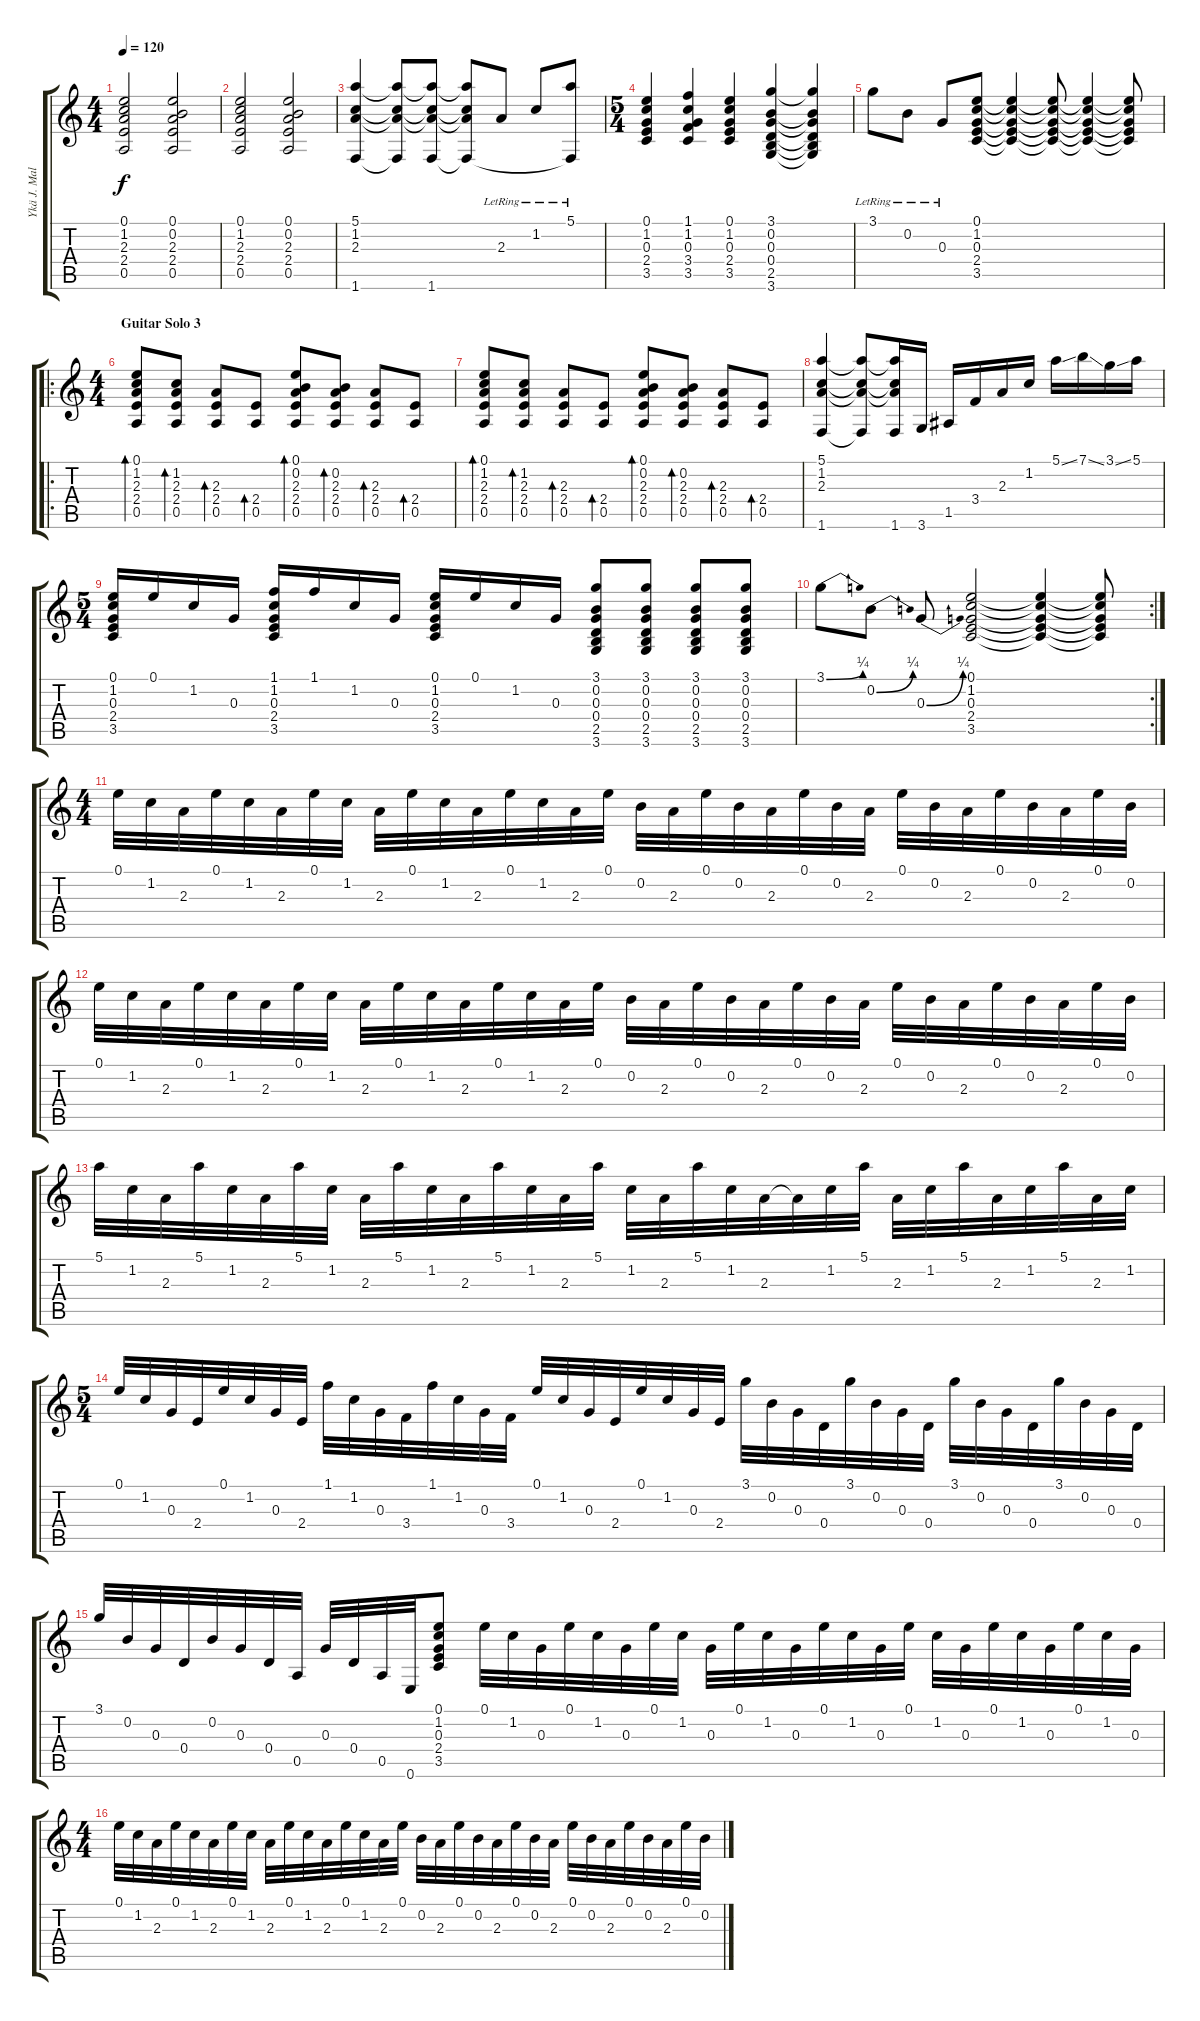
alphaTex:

\track ("Ykä J. Malmivaara" "Ykä J. Mal") {instrument acousticguitarnylon}
\staff {score tabs}
\tuning (E4 B3 G3 D3 A2 E2) {hide}
\ts (4 4)
\tempo 120
\clef g2
\ks c
(0.1 1.2 2.3 2.4 0.5).2{dy f} (0.1 0.2 2.3 2.4 0.5).2 |
(0.1 1.2 2.3 2.4 0.5).2 (0.1 0.2 2.3 2.4 0.5).2 |
(5.1 1.2 2.3 1.6).4 (5.1{t} 1.2{t} 2.3{t} 1.6{t}).8 (5.1{t} 1.2{t} 2.3{t} 1.6).8 (5.1{t} 1.2{t} 2.3{t} 1.6{t}).8 2.3{lr}.8 1.2{lr}.8 (5.1{lr} 1.6{t}).8 |
\ts (5 4)
(0.1 1.2 0.3 2.4 3.5).4 (1.1 1.2 0.3 3.4 3.5).4 (0.1 1.2 0.3 2.4 3.5).4 (3.1 0.2 0.3 0.4 2.5 3.6).4 (3.1{t} 0.2{t} 0.3{t} 0.4{t} 2.5{t} 3.6{t}).4 |
3.1{lr}.8 0.2{lr}.8 0.3{lr}.8 (0.1 1.2 0.3 2.4 3.5).8 (0.1{t} 1.2{t} 0.3{t} 2.4{t} 3.5{t}).4 (0.1{t} 1.2{t} 0.3{t} 2.4{t} 3.5{t}).8 (0.1{t} 1.2{t} 0.3{t} 2.4{t} 3.5{t}).4 (0.1{t} 1.2{t} 0.3{t} 2.4{t} 3.5{t}).8 |
\ro
\ts (4 4)
\section ("" "Guitar Solo 3")
(0.1 1.2 2.3 2.4 0.5).8{bd 60} (1.2 2.3 2.4 0.5).8{bd 60} (2.3 2.4 0.5).8{bd 60} (2.4 0.5).8{bd 60} (0.1 0.2 2.3 2.4 0.5).8{bd 60} (0.2 2.3 2.4 0.5).8{bd 60} (2.3 2.4 0.5).8{bd 60} (2.4 0.5).8{bd 60} |
(0.1 1.2 2.3 2.4 0.5).8{bd 60} (1.2 2.3 2.4 0.5).8{bd 60} (2.3 2.4 0.5).8{bd 60} (2.4 0.5).8{bd 60} (0.1 0.2 2.3 2.4 0.5).8{bd 60} (0.2 2.3 2.4 0.5).8{bd 60} (2.3 2.4 0.5).8{bd 60} (2.4 0.5).8{bd 60} |
(5.1 1.2 2.3 1.6).4 (5.1{t} 1.2{t} 2.3{t} 1.6{t}).8 (5.1{t} 1.2{t} 2.3{t} 1.6).16 3.6.16 1.5.16 3.4.16 2.3.16 1.2.16 5.1{ss}.16 7.1{ss}.16 3.1{ss}.16 5.1.16 |
\ts (5 4)
(0.1 1.2 0.3 2.4 3.5).16 0.1.16 1.2.16 0.3.16 (1.1 1.2 0.3 2.4 3.5).16 1.1.16 1.2.16 0.3.16 (0.1 1.2 0.3 2.4 3.5).16 0.1.16 1.2.16 0.3.16 (3.1 0.2 0.3 0.4 2.5 3.6).8 (3.1 0.2 0.3 0.4 2.5 3.6).8 (3.1 0.2 0.3 0.4 2.5 3.6).8 (3.1 0.2 0.3 0.4 2.5 3.6).8 |
\rc 2
3.1{be (bend 0 0 60 1)}.8 0.2{be (bend 0 0 60 1)}.8 0.3{be (bend 0 0 60 1)}.8 (0.1 1.2 0.3 2.4 3.5).2 (0.1{t} 1.2{t} 0.3{t} 2.4{t} 3.5{t}).4 (0.1{t} 1.2{t} 0.3{t} 2.4{t} 3.5{t}).8 |
\ts (4 4)
0.1.32 1.2.32 2.3.32 0.1.32 1.2.32 2.3.32 0.1.32 1.2.32 2.3.32 0.1.32 1.2.32 2.3.32 0.1.32 1.2.32 2.3.32 0.1.32 0.2.32 2.3.32 0.1.32 0.2.32 2.3.32 0.1.32 0.2.32 2.3.32 0.1.32 0.2.32 2.3.32 0.1.32 0.2.32 2.3.32 0.1.32 0.2.32 |
0.1.32 1.2.32 2.3.32 0.1.32 1.2.32 2.3.32 0.1.32 1.2.32 2.3.32 0.1.32 1.2.32 2.3.32 0.1.32 1.2.32 2.3.32 0.1.32 0.2.32 2.3.32 0.1.32 0.2.32 2.3.32 0.1.32 0.2.32 2.3.32 0.1.32 0.2.32 2.3.32 0.1.32 0.2.32 2.3.32 0.1.32 0.2.32 |
5.1.32 1.2.32 2.3.32 5.1.32 1.2.32 2.3.32 5.1.32 1.2.32 2.3.32 5.1.32 1.2.32 2.3.32 5.1.32 1.2.32 2.3.32 5.1.32 1.2.32 2.3.32 5.1.32 1.2.32 2.3.32 2.3{t}.32 1.2.32 5.1.32 2.3.32 1.2.32 5.1.32 2.3.32 1.2.32 5.1.32 2.3.32 1.2.32 |
\ts (5 4)
0.1.32 1.2.32 0.3.32 2.4.32 0.1.32 1.2.32 0.3.32 2.4.32 1.1.32 1.2.32 0.3.32 3.4.32 1.1.32 1.2.32 0.3.32 3.4.32 0.1.32 1.2.32 0.3.32 2.4.32 0.1.32 1.2.32 0.3.32 2.4.32 3.1.32 0.2.32 0.3.32 0.4.32 3.1.32 0.2.32 0.3.32 0.4.32 3.1.32 0.2.32 0.3.32 0.4.32 3.1.32 0.2.32 0.3.32 0.4.32 |
3.1.32 0.2.32 0.3.32 0.4.32 0.2.32 0.3.32 0.4.32 0.5.32 0.3.32 0.4.32 0.5.32 0.6.32 (0.1 1.2 0.3 2.4 3.5).8 0.1.32 1.2.32 0.3.32 0.1.32 1.2.32 0.3.32 0.1.32 1.2.32 0.3.32 0.1.32 1.2.32 0.3.32 0.1.32 1.2.32 0.3.32 0.1.32 1.2.32 0.3.32 0.1.32 1.2.32 0.3.32 0.1.32 1.2.32 0.3.32 |
\ts (4 4)
0.1.32{volume 12} 1.2.32 2.3.32 0.1.32 1.2.32 2.3.32 0.1.32 1.2.32 2.3.32 0.1.32 1.2.32 2.3.32 0.1.32 1.2.32 2.3.32 0.1.32 0.2.32 2.3.32 0.1.32 0.2.32 2.3.32 0.1.32 0.2.32 2.3.32 0.1.32 0.2.32 2.3.32 0.1.32 0.2.32 2.3.32 0.1.32 0.2.32
